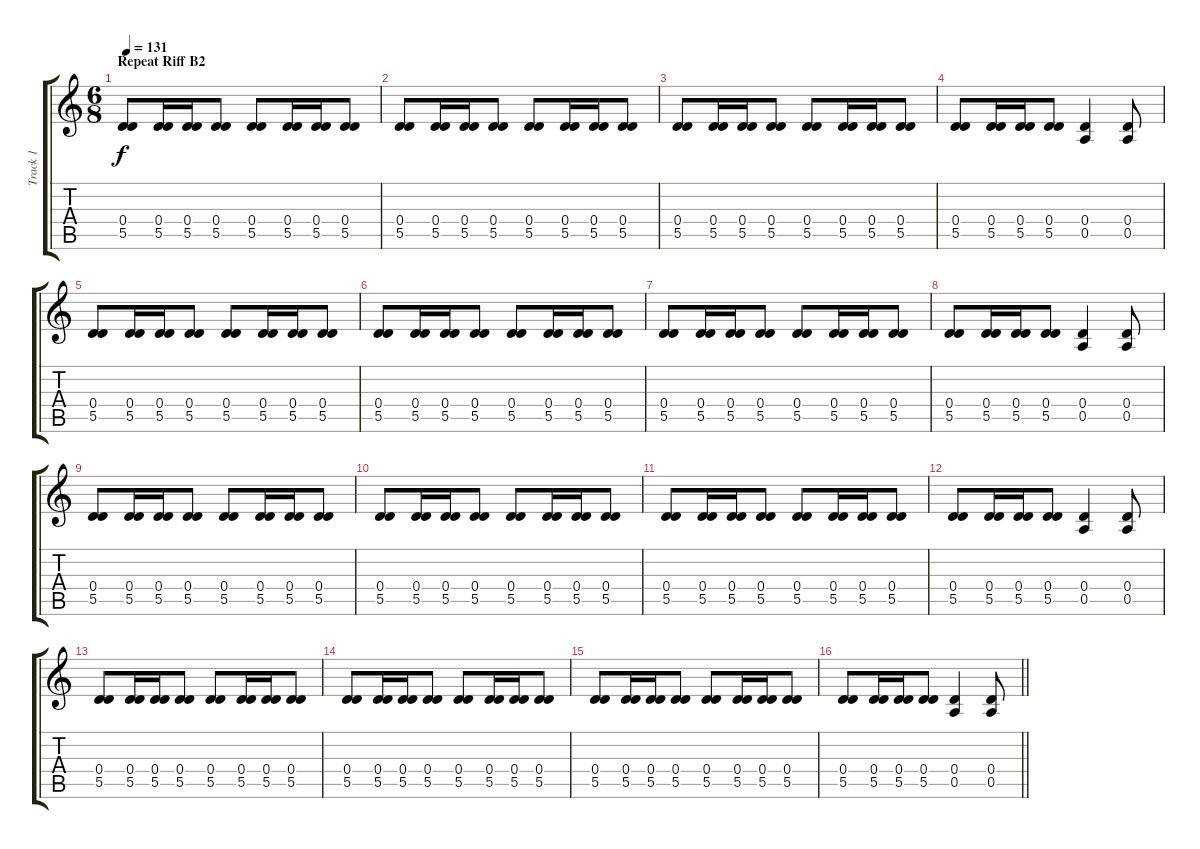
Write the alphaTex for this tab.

\track ("Track 1" "Track 1") {instrument acousticguitarsteel}
\staff {score tabs}
\tuning (E4 B3 G3 D3 A2 E2) {hide}
\ts (6 8)
\section ("" "Repeat Riff B2")
\tempo 131
\clef g2
\ks c
(0.4 5.5).8{dy f} (0.4 5.5).16 (0.4 5.5).16 (0.4 5.5).8 (0.4 5.5).8 (0.4 5.5).16 (0.4 5.5).16 (0.4 5.5).8 |
(0.4 5.5).8 (0.4 5.5).16 (0.4 5.5).16 (0.4 5.5).8 (0.4 5.5).8 (0.4 5.5).16 (0.4 5.5).16 (0.4 5.5).8 |
(0.4 5.5).8 (0.4 5.5).16 (0.4 5.5).16 (0.4 5.5).8 (0.4 5.5).8 (0.4 5.5).16 (0.4 5.5).16 (0.4 5.5).8 |
(0.4 5.5).8 (0.4 5.5).16 (0.4 5.5).16 (0.4 5.5).8 (0.4 0.5).4 (0.4 0.5).8 |
(0.4 5.5).8 (0.4 5.5).16 (0.4 5.5).16 (0.4 5.5).8 (0.4 5.5).8 (0.4 5.5).16 (0.4 5.5).16 (0.4 5.5).8 |
(0.4 5.5).8 (0.4 5.5).16 (0.4 5.5).16 (0.4 5.5).8 (0.4 5.5).8 (0.4 5.5).16 (0.4 5.5).16 (0.4 5.5).8 |
(0.4 5.5).8 (0.4 5.5).16 (0.4 5.5).16 (0.4 5.5).8 (0.4 5.5).8 (0.4 5.5).16 (0.4 5.5).16 (0.4 5.5).8 |
(0.4 5.5).8 (0.4 5.5).16 (0.4 5.5).16 (0.4 5.5).8 (0.4 0.5).4 (0.4 0.5).8 |
(0.4 5.5).8 (0.4 5.5).16 (0.4 5.5).16 (0.4 5.5).8 (0.4 5.5).8 (0.4 5.5).16 (0.4 5.5).16 (0.4 5.5).8 |
(0.4 5.5).8 (0.4 5.5).16 (0.4 5.5).16 (0.4 5.5).8 (0.4 5.5).8 (0.4 5.5).16 (0.4 5.5).16 (0.4 5.5).8 |
(0.4 5.5).8 (0.4 5.5).16 (0.4 5.5).16 (0.4 5.5).8 (0.4 5.5).8 (0.4 5.5).16 (0.4 5.5).16 (0.4 5.5).8 |
(0.4 5.5).8 (0.4 5.5).16 (0.4 5.5).16 (0.4 5.5).8 (0.4 0.5).4 (0.4 0.5).8 |
(0.4 5.5).8 (0.4 5.5).16 (0.4 5.5).16 (0.4 5.5).8 (0.4 5.5).8 (0.4 5.5).16 (0.4 5.5).16 (0.4 5.5).8 |
(0.4 5.5).8 (0.4 5.5).16 (0.4 5.5).16 (0.4 5.5).8 (0.4 5.5).8 (0.4 5.5).16 (0.4 5.5).16 (0.4 5.5).8 |
(0.4 5.5).8 (0.4 5.5).16 (0.4 5.5).16 (0.4 5.5).8 (0.4 5.5).8 (0.4 5.5).16 (0.4 5.5).16 (0.4 5.5).8 |
\barLineRight lightlight
(0.4 5.5).8 (0.4 5.5).16 (0.4 5.5).16 (0.4 5.5).8 (0.4 0.5).4 (0.4 0.5).8
